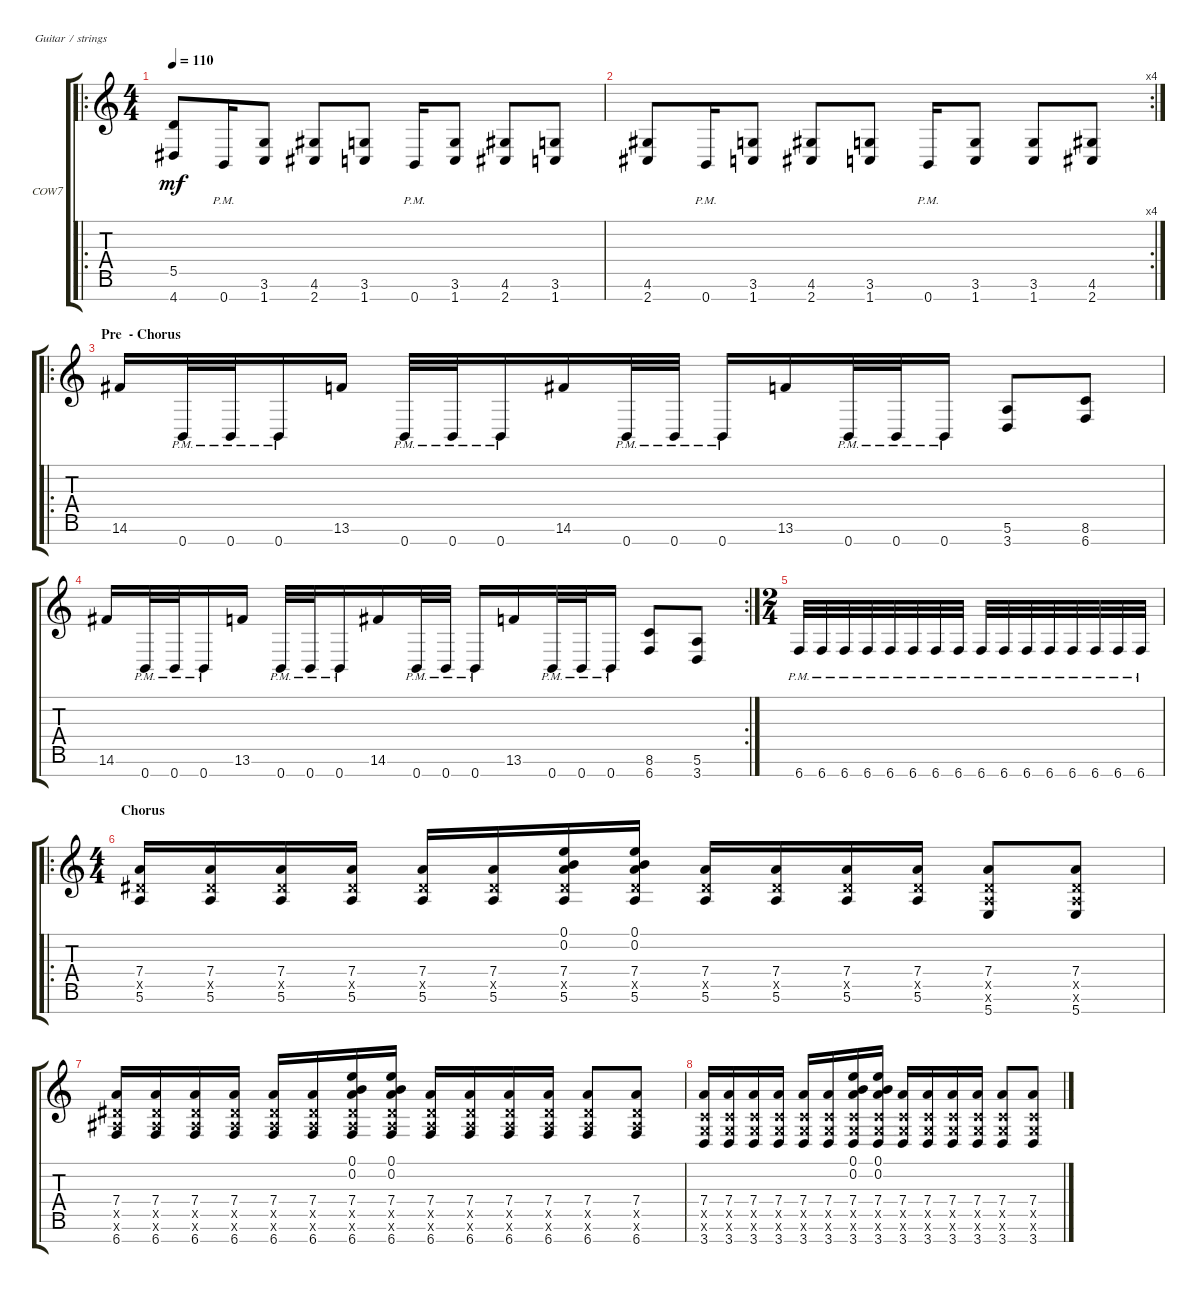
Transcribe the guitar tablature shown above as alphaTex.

\defaultSystemsLayout 4
\bracketExtendMode groupsimilarinstruments
\firstSystemTrackNameOrientation horizontal
\otherSystemsTrackNameOrientation horizontal
\track ("Christian Olde Wolbers" "COW7") {instrument distortionguitar}
\staff {score tabs}
\tuning (E4 B3 G3 D3 A2 E2 B1)
\ro
\ts (4 4)
\tempo 110
\clef g2
\scale
0.541341
\ks c
(4.7 5.5).8{dy mf} 0.7{pm}.16 (1.7 3.6).8 (2.7 4.6).8 (1.7 3.6).8 0.7{pm}.16 (1.7 3.6).8 (2.7 4.6).8 (1.7 3.6).8 |
\rc 4
(2.7 4.6).8 0.7{pm}.16 (1.7 3.6).8 (2.7 4.6).8 (1.7 3.6).8 0.7{pm}.16 (1.7 3.6).8 (1.7 3.6).8 (2.7 4.6).8 |
\ro
\section ("" "Pre  - Chorus")
14.6.16 0.7{pm}.32 0.7{pm}.32 0.7{pm}.16 13.6.16 0.7{pm}.32 0.7{pm}.32 0.7{pm}.16 14.6.16 0.7{pm}.32 0.7{pm}.32 0.7{pm}.16 13.6.16 0.7{pm}.32 0.7{pm}.32 0.7{pm}.16 (3.7 5.6).8 (6.7 8.6).8 |
\rc 2
14.6.16 0.7{pm}.32 0.7{pm}.32 0.7{pm}.16 13.6.16 0.7{pm}.32 0.7{pm}.32 0.7{pm}.16 14.6.16 0.7{pm}.32 0.7{pm}.32 0.7{pm}.16 13.6.16 0.7{pm}.32 0.7{pm}.32 0.7{pm}.16 (6.7 8.6).8 (3.7 5.6).8 |
\ts (2 4)
6.7{pm}.32 6.7{pm}.32 6.7{pm}.32 6.7{pm}.32 6.7{pm}.32 6.7{pm}.32 6.7{pm}.32 6.7{pm}.32 6.7{pm}.32 6.7{pm}.32 6.7{pm}.32 6.7{pm}.32 6.7{pm}.32 6.7{pm}.32 6.7{pm}.32 6.7{pm}.32 |
\ro
\ts (4 4)
\section ("" "Chorus")
\scale
0.531505 (5.6 7.4 6.5{x}).16 (5.6 7.4 6.5{x}).16 (5.6 7.4 6.5{x}).16 (5.6 7.4 6.5{x}).16 (5.6 7.4 6.5{x}).16 (5.6 7.4 6.5{x}).16 (5.6 7.4 6.5{x} 0.2 0.1).16 (5.6 7.4 6.5{x} 0.2 0.1).16 (5.6 7.4 6.5{x}).16 (5.6 7.4 6.5{x}).16 (5.6 7.4 6.5{x}).16 (5.6 7.4 6.5{x}).16 (7.4 6.5{x} 5.7 5.6{x}).8 (7.4 6.5{x} 5.7 5.6{x}).8 |
\scale
0.46849 (7.4 6.5{x} 6.7 6.6{x}).16 (7.4 6.5{x} 6.7 6.6{x}).16 (7.4 6.5{x} 6.7 6.6{x}).16 (7.4 6.5{x} 6.7 6.6{x}).16 (7.4 6.5{x} 6.7 6.6{x}).16 (7.4 6.5{x} 6.7 6.6{x}).16 (7.4 6.5{x} 6.7 6.6{x} 0.2 0.1).16 (7.4 6.5{x} 6.7 6.6{x} 0.2 0.1).16 (7.4 6.5{x} 6.7 6.6{x}).16 (7.4 6.5{x} 6.7 6.6{x}).16 (7.4 6.5{x} 6.7 6.6{x}).16 (7.4 6.5{x} 6.7 6.6{x}).16 (7.4 6.5{x} 6.7 6.6{x}).8 (7.4 6.5{x} 6.7 6.6{x}).8 |
(7.4 3.5{x} 3.7 3.6{x}).16 (7.4 3.5{x} 3.7 3.6{x}).16 (7.4 3.5{x} 3.7 3.6{x}).16 (7.4 3.5{x} 3.7 3.6{x}).16 (7.4 3.5{x} 3.7 3.6{x}).16 (7.4 3.5{x} 3.7 3.6{x}).16 (7.4 3.5{x} 3.7 3.6{x} 0.2 0.1).16 (7.4 3.5{x} 3.7 3.6{x} 0.2 0.1).16 (7.4 3.5{x} 3.7 3.6{x}).16 (7.4 3.5{x} 3.7 3.6{x}).16 (7.4 3.5{x} 3.7 3.6{x}).16 (7.4 3.5{x} 3.7 3.6{x}).16 (7.4 3.5{x} 3.7 3.6{x}).8 (7.4 3.5{x} 3.7 3.6{x}).8
